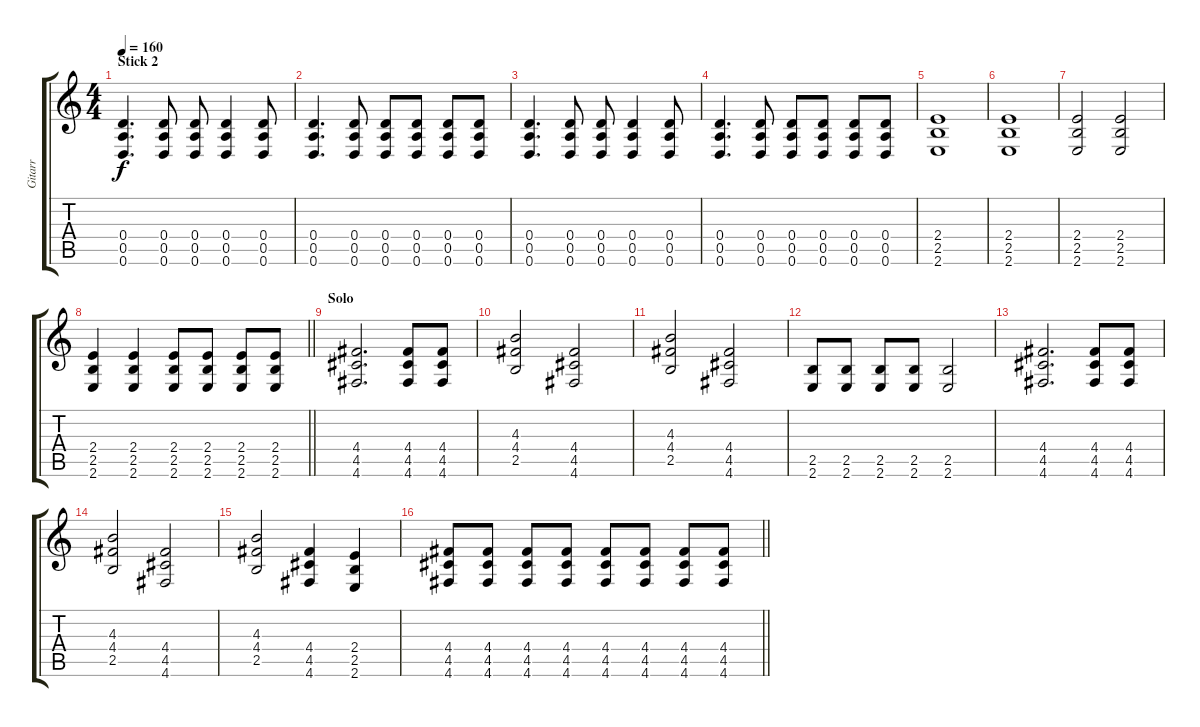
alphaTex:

\track ("Gitarr" "Gitarr") {instrument distortionguitar}
\staff {score tabs}
\tuning (E4 B3 G3 D3 A2 D2) {hide}
\ts (4 4)
\section ("" "Stick 2")
\tempo 160
\clef g2
\ks c
(0.4 0.5 0.6).4{d dy f} (0.4 0.5 0.6).8 (0.4 0.5 0.6).8 (0.4 0.5 0.6).4 (0.4 0.5 0.6).8 |
(0.4 0.5 0.6).4{d} (0.4 0.5 0.6).8 (0.4 0.5 0.6).8 (0.4 0.5 0.6).8 (0.4 0.5 0.6).8 (0.4 0.5 0.6).8 |
(0.4 0.5 0.6).4{d} (0.4 0.5 0.6).8 (0.4 0.5 0.6).8 (0.4 0.5 0.6).4 (0.4 0.5 0.6).8 |
(0.4 0.5 0.6).4{d} (0.4 0.5 0.6).8 (0.4 0.5 0.6).8 (0.4 0.5 0.6).8 (0.4 0.5 0.6).8 (0.4 0.5 0.6).8 |
(2.4 2.5 2.6).1 |
(2.4 2.5 2.6).1 |
(2.4 2.5 2.6).2 (2.4 2.5 2.6).2 |
\barLineRight lightlight
(2.4 2.5 2.6).4 (2.4 2.5 2.6).4 (2.4 2.5 2.6).8 (2.4 2.5 2.6).8 (2.4 2.5 2.6).8 (2.4 2.5 2.6).8 |
\section ("" "Solo")
(4.4 4.5 4.6).2{d} (4.4 4.5 4.6).8 (4.4 4.5 4.6).8 |
(4.3 4.4 2.5).2 (4.4 4.5 4.6).2 |
(4.3 4.4 2.5).2 (4.4 4.5 4.6).2 |
(2.5 2.6).8 (2.5 2.6).8 (2.5 2.6).8 (2.5 2.6).8 (2.5 2.6).2 |
(4.4 4.5 4.6).2{d} (4.4 4.5 4.6).8 (4.4 4.5 4.6).8 |
(4.3 4.4 2.5).2 (4.4 4.5 4.6).2 |
(4.3 4.4 2.5).2 (4.4 4.5 4.6).4 (2.4 2.5 2.6).4 |
\barLineRight lightlight
(4.4 4.5 4.6).8 (4.4 4.5 4.6).8 (4.4 4.5 4.6).8 (4.4 4.5 4.6).8 (4.4 4.5 4.6).8 (4.4 4.5 4.6).8 (4.4 4.5 4.6).8 (4.4 4.5 4.6).8
